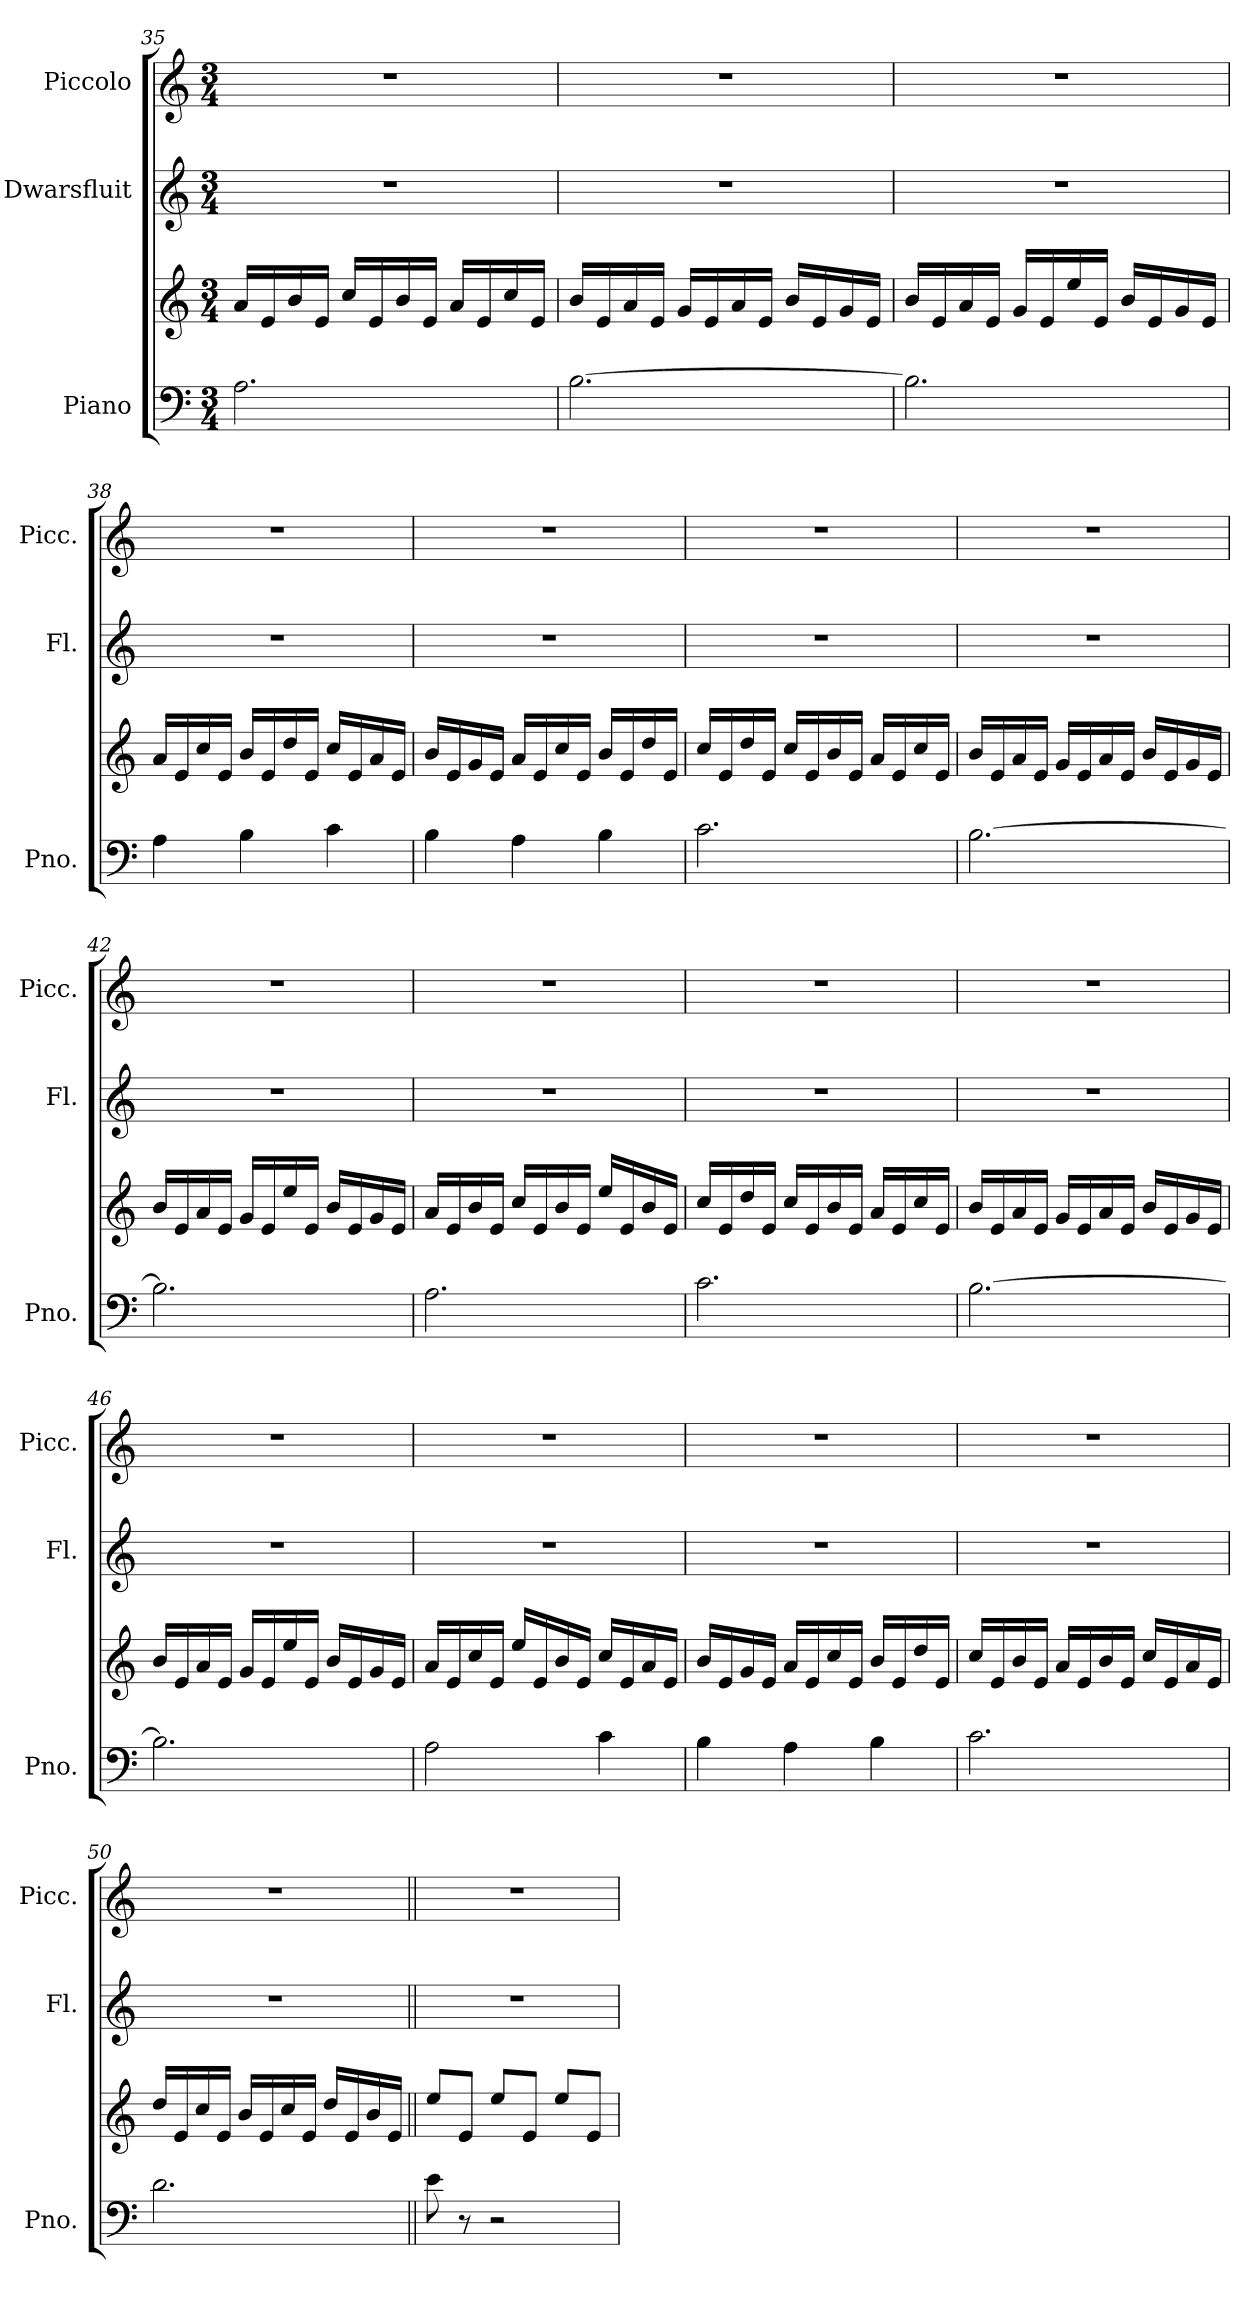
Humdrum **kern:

**kern	**kern	**kern	**kern
*part3	*part3	*part2	*part1
*staff4	*staff3	*staff2	*staff1
*I"Piano	*	*I"Dwarsfluit	*I"Piccolo
*I'Pno.	*	*I'Fl.	*I'Picc.
*clefF4	*clefG2	*clefG2	*clefG2
*	*	*	*ITrd-7c-12
*k[]	*k[]	*k[]	*k[]
*M3/4	*M3/4	*M3/4	*M3/4
=35	=35	=35	=35
2.A\	16a/LL	2.r	2.r
.	16e/	.	.
.	16b/	.	.
.	16e/JJ	.	.
.	16cc/LL	.	.
.	16e/	.	.
.	16b/	.	.
.	16e/JJ	.	.
.	16a/LL	.	.
.	16e/	.	.
.	16cc/	.	.
.	16e/JJ	.	.
=36	=36	=36	=36
[2.B\	16b/LL	2.r	2.r
.	16e/	.	.
.	16a/	.	.
.	16e/JJ	.	.
.	16g/LL	.	.
.	16e/	.	.
.	16a/	.	.
.	16e/JJ	.	.
.	16b/LL	.	.
.	16e/	.	.
.	16g/	.	.
.	16e/JJ	.	.
!!LO:LB:g=z
=37	=37	=37	=37
2.B\]	16b/LL	2.r	2.r
.	16e/	.	.
.	16a/	.	.
.	16e/JJ	.	.
.	16g/LL	.	.
.	16e/	.	.
.	16ee/	.	.
.	16e/JJ	.	.
.	16b/LL	.	.
.	16e/	.	.
.	16g/	.	.
.	16e/JJ	.	.
=38	=38	=38	=38
4A\	16a/LL	2.r	2.r
.	16e/	.	.
.	16cc/	.	.
.	16e/JJ	.	.
4B\	16b/LL	.	.
.	16e/	.	.
.	16dd/	.	.
.	16e/JJ	.	.
4c\	16cc/LL	.	.
.	16e/	.	.
.	16a/	.	.
.	16e/JJ	.	.
=39	=39	=39	=39
4B\	16b/LL	2.r	2.r
.	16e/	.	.
.	16g/	.	.
.	16e/JJ	.	.
4A\	16a/LL	.	.
.	16e/	.	.
.	16cc/	.	.
.	16e/JJ	.	.
4B\	16b/LL	.	.
.	16e/	.	.
.	16dd/	.	.
.	16e/JJ	.	.
!!LO:LB:g=z
=40	=40	=40	=40
2.c\	16cc/LL	2.r	2.r
.	16e/	.	.
.	16dd/	.	.
.	16e/JJ	.	.
.	16cc/LL	.	.
.	16e/	.	.
.	16b/	.	.
.	16e/JJ	.	.
.	16a/LL	.	.
.	16e/	.	.
.	16cc/	.	.
.	16e/JJ	.	.
=41	=41	=41	=41
[2.B\	16b/LL	2.r	2.r
.	16e/	.	.
.	16a/	.	.
.	16e/JJ	.	.
.	16g/LL	.	.
.	16e/	.	.
.	16a/	.	.
.	16e/JJ	.	.
.	16b/LL	.	.
.	16e/	.	.
.	16g/	.	.
.	16e/JJ	.	.
=42	=42	=42	=42
2.B\]	16b/LL	2.r	2.r
.	16e/	.	.
.	16a/	.	.
.	16e/JJ	.	.
.	16g/LL	.	.
.	16e/	.	.
.	16ee/	.	.
.	16e/JJ	.	.
.	16b/LL	.	.
.	16e/	.	.
.	16g/	.	.
.	16e/JJ	.	.
=43	=43	=43	=43
2.A\	16a/LL	2.r	2.r
.	16e/	.	.
.	16b/	.	.
.	16e/JJ	.	.
.	16cc/LL	.	.
.	16e/	.	.
.	16b/	.	.
.	16e/JJ	.	.
.	16ee/LL	.	.
.	16e/	.	.
.	16b/	.	.
.	16e/JJ	.	.
!!LO:PB:g=z
=44	=44	=44	=44
2.c\	16cc/LL	2.r	2.r
.	16e/	.	.
.	16dd/	.	.
.	16e/JJ	.	.
.	16cc/LL	.	.
.	16e/	.	.
.	16b/	.	.
.	16e/JJ	.	.
.	16a/LL	.	.
.	16e/	.	.
.	16cc/	.	.
.	16e/JJ	.	.
=45	=45	=45	=45
[2.B\	16b/LL	2.r	2.r
.	16e/	.	.
.	16a/	.	.
.	16e/JJ	.	.
.	16g/LL	.	.
.	16e/	.	.
.	16a/	.	.
.	16e/JJ	.	.
.	16b/LL	.	.
.	16e/	.	.
.	16g/	.	.
.	16e/JJ	.	.
=46	=46	=46	=46
2.B\]	16b/LL	2.r	2.r
.	16e/	.	.
.	16a/	.	.
.	16e/JJ	.	.
.	16g/LL	.	.
.	16e/	.	.
.	16ee/	.	.
.	16e/JJ	.	.
.	16b/LL	.	.
.	16e/	.	.
.	16g/	.	.
.	16e/JJ	.	.
=47	=47	=47	=47
2A\	16a/LL	2.r	2.r
.	16e/	.	.
.	16cc/	.	.
.	16e/JJ	.	.
.	16ee/LL	.	.
.	16e/	.	.
.	16b/	.	.
.	16e/JJ	.	.
4c\	16cc/LL	.	.
.	16e/	.	.
.	16a/	.	.
.	16e/JJ	.	.
!!LO:LB:g=z
=48	=48	=48	=48
4B\	16b/LL	2.r	2.r
.	16e/	.	.
.	16g/	.	.
.	16e/JJ	.	.
4A\	16a/LL	.	.
.	16e/	.	.
.	16cc/	.	.
.	16e/JJ	.	.
4B\	16b/LL	.	.
.	16e/	.	.
.	16dd/	.	.
.	16e/JJ	.	.
=49	=49	=49	=49
2.c\	16cc/LL	2.r	2.r
.	16e/	.	.
.	16b/	.	.
.	16e/JJ	.	.
.	16a/LL	.	.
.	16e/	.	.
.	16b/	.	.
.	16e/JJ	.	.
.	16cc/LL	.	.
.	16e/	.	.
.	16a/	.	.
.	16e/JJ	.	.
=50	=50	=50	=50
2.d\	16dd/LL	2.r	2.r
.	16e/	.	.
.	16cc/	.	.
.	16e/JJ	.	.
.	16b/LL	.	.
.	16e/	.	.
.	16cc/	.	.
.	16e/JJ	.	.
.	16dd/LL	.	.
.	16e/	.	.
.	16b/	.	.
.	16e/JJ	.	.
=51||	=51||	=51||	=51||
8e\	8ee/L	2.r	2.r
8r	8e/J	.	.
2r	8ee/L	.	.
.	8e/J	.	.
.	8ee/L	.	.
.	8e/J	.	.
=	=	=	=
*-	*-	*-	*-
